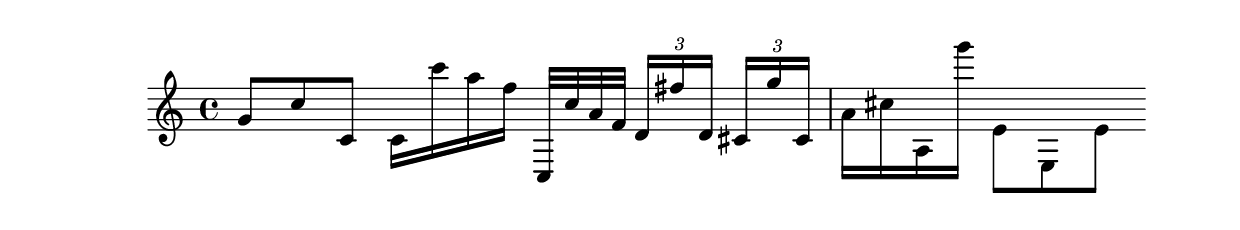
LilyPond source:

\version "1.7.18"
\header{
texidoc="
Beams should behave reasonably well, even under extreme circumstances.
Stems may be short, but noteheads should never touch the beam.  Note that
under normal circumstances, these beams would get knees here
Beam.auto-knee-gap was set to false.
"
}

extreme = \notes\relative c'' {
  \stemBoth
   g8-[ c c,]
   c16-[ c'' a f]
  \stemUp 
   c,,32-[ c'' a f]

  %%%%%%%
  \stemBoth
  \times 2/3{ d16-[ fis' d,]} \times 2/3{ cis-[ g'' cis,,]}
  a'16 cis a, g''' % Used to give a nice beam directed upwards.
  \stemBoth

  \transpose c c {
	  \stemDown  e'8-[ e e']
      }
}

\score {
  {
    % If we want to test extreme beams,
    % we should not have them auto-kneed
    \property Voice.Beam \override #'auto-knee-gap = ##f
    \extreme


    %% what does this test? --hwn
%{
    \property Voice.Beam \override #'slope-limit = #1000
    \extreme
    %}
  }
  \paper{
%    raggedright = ##t
    raggedright = ##t
  }
}
%% new-chords-done %%